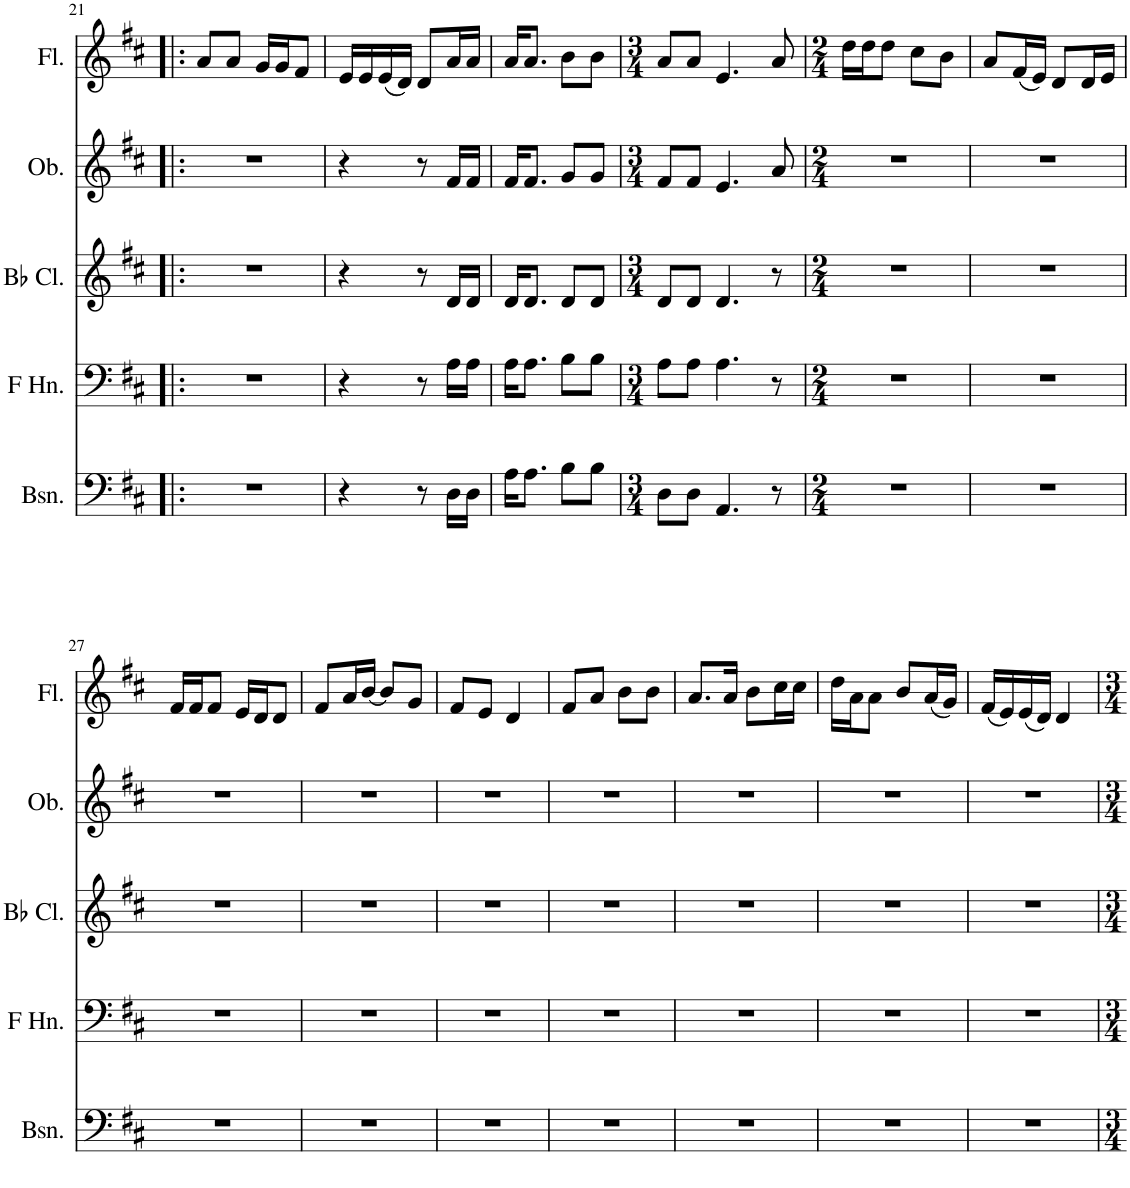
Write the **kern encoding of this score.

**kern	**kern	**kern	**kern	**kern
*part5	*part4	*part3	*part2	*part1
*staff5	*staff4	*staff3	*staff2	*staff1
*I"Bassoon	*I"Horn in F	*I"Bb Clarinet	*I"Oboe	*I"Flute
*I'Bsn.	*	*I'Bb Cl.	*I'Ob.	*I'Fl.
!!LO:PB:g=z
*clefF4	*clefF4	*clefG2	*clefG2	*clefG2
*	*ITrd4c7	*ITrd1c2	*	*
*k[f#c#]	*k[f#c#]	*k[f#c#]	*k[f#c#]	*k[f#c#]
*M2/4	*M2/4	*M2/4	*M2/4	*M2/4
=21!|:	=21!|:	=21!|:	=21!|:	=21!|:
2r	2r	2r	2r	8a/L
.	.	.	.	8a/J
.	.	.	.	16g/LL
.	.	.	.	16g/J
.	.	.	.	8f#/J
=22	=22	=22	=22	=22
4r	4r	4r	4r	16e/LL
.	.	.	.	16e/
.	.	.	.	(16e/
.	.	.	.	16d/JJ)
8r	8r	8r	8r	8d/L
16D\LL	16A\LL	16d/LL	16f#/LL	16a/L
16D\JJ	16A\JJ	16d/JJ	16f#/JJ	16a/JJ
=23	=23	=23	=23	=23
16A\KL	16A\KL	16d/KL	16f#/KL	16a/KL
8.A\J	8.A\J	8.d/J	8.f#/J	8.a/J
8B\L	8B\L	8d/L	8g/L	8b\L
8B\J	8B\J	8d/J	8g/J	8b\J
=24	=24	=24	=24	=24
*M3/4	*M3/4	*M3/4	*M3/4	*M3/4
8D\L	8A\L	8d/L	8f#/L	8a/L
8D\J	8A\J	8d/J	8f#/J	8a/J
4.AA/	4.A\	4.d/	4.e/	4.e/
8r	8r	8r	8a/	8a/
=25	=25	=25	=25	=25
*M2/4	*M2/4	*M2/4	*M2/4	*M2/4
2r	2r	2r	2r	16dd\LL
.	.	.	.	16dd\J
.	.	.	.	8dd\J
.	.	.	.	8cc#\L
.	.	.	.	8b\J
=26	=26	=26	=26	=26
2r	2r	2r	2r	8a/L
.	.	.	.	(16f#/L
.	.	.	.	16e/JJ)
.	.	.	.	8d/L
.	.	.	.	16d/L
.	.	.	.	16e/JJ
!!LO:LB:g=z
=27	=27	=27	=27	=27
2r	2r	2r	2r	16f#/LL
.	.	.	.	16f#/J
.	.	.	.	8f#/J
.	.	.	.	16e/LL
.	.	.	.	16d/J
.	.	.	.	8d/J
=28	=28	=28	=28	=28
2r	2r	2r	2r	8f#/L
.	.	.	.	16a/L
.	.	.	.	[16b/JJ
.	.	.	.	8b/L]
.	.	.	.	8g/J
=29	=29	=29	=29	=29
2r	2r	2r	2r	8f#/L
.	.	.	.	8e/J
.	.	.	.	4d/
=30	=30	=30	=30	=30
2r	2r	2r	2r	8f#/L
.	.	.	.	8a/J
.	.	.	.	8b\L
.	.	.	.	8b\J
=31	=31	=31	=31	=31
2r	2r	2r	2r	8.a/L
.	.	.	.	16a/Jk
.	.	.	.	8b\L
.	.	.	.	16cc#\L
.	.	.	.	16cc#\JJ
=32	=32	=32	=32	=32
2r	2r	2r	2r	16dd\LL
.	.	.	.	16a\J
.	.	.	.	8a\J
.	.	.	.	8b/L
.	.	.	.	(16a/L
.	.	.	.	16g/JJ)
=33	=33	=33	=33	=33
2r	2r	2r	2r	(16f#/LL
.	.	.	.	16e/)
.	.	.	.	(16e/
.	.	.	.	16d/JJ)
.	.	.	.	4d/
=	=	=	=	=
*-	*-	*-	*-	*-
